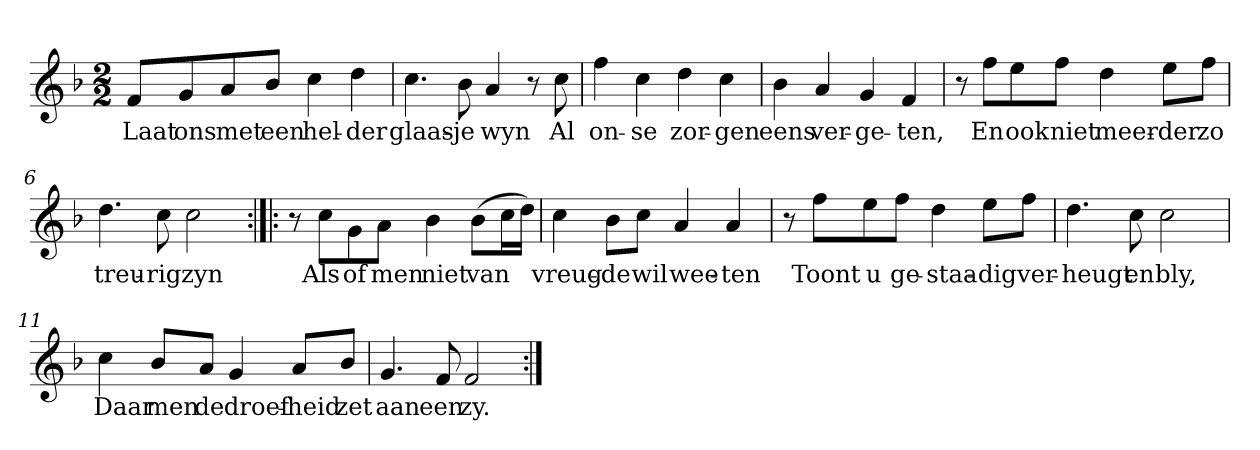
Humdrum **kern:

**kern	**text
*part1	*part1
*staff1	*staff1
*clefG2	*
*k[b-]	*
*F:	*
*M2/2	*
*MM120	*
=1	=1
8f/L	Laat
8g/	ons
8a/	met
8b-/J	een
4cc	hel-
4dd	-der
=2	=2
4.cc	glaas-
8b-	-je
4a	wyn
8r	.
8cc	Al
=3	=3
4ff	on-
4cc	-se
4dd	zor-
4cc	-gen
=4	=4
4b-	eens
4a	ver-
4g	-ge-
4f	-ten,
=5	=5
8r	.
8ff\L	En
8ee\	ook
8ff\J	niet
4dd	meer-
8ee\L	-der
8ff\J	zo
=6	=6
4.dd	treu-
8cc	-rig
2cc	zyn
=7:|!|:	=7:|!|:
8r	.
8cc\L	Als
8g\	of
8a\J	men
4b-	niet
(8b-\L	van
16cc\L	.
16dd\JJ)	.
=8	=8
4cc	vreug-
8b-\L	-de
8cc\J	wil
4a	wee-
4a	-ten
=9	=9
8r	.
8ff\L	Toont
8ee\	u
8ff\J	ge-
4dd	-staa-
8ee\L	-dig
8ff\J	ver-
=10	=10
4.dd	-heugt
8cc	en
2cc	bly,
=11	=11
4cc	Daar
8b-/L	men
8a/J	de
4g	droef-
8a/L	-heid
8b-/J	zet
=12	=12
4.g	aan
8f	een
2f	zy.
=:|!	=:|!
*-	*-
